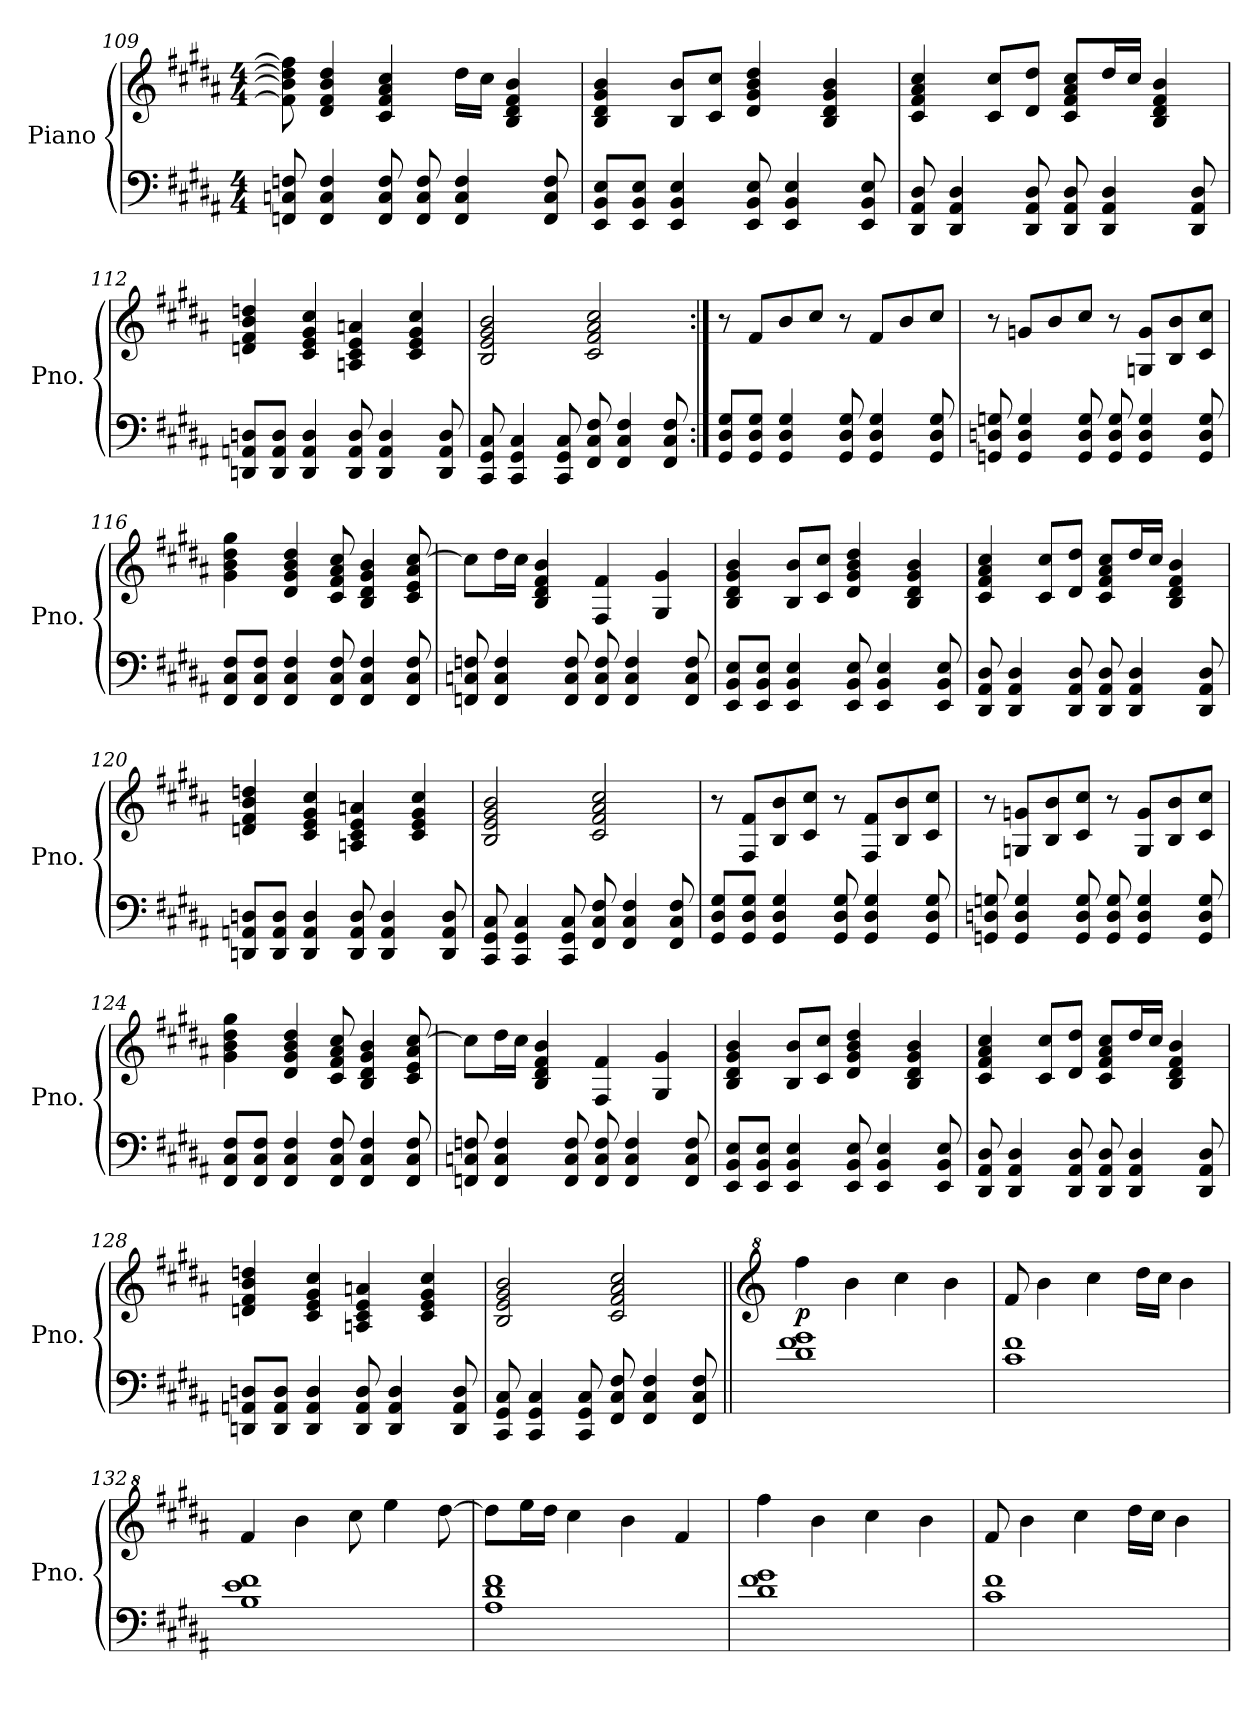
**kern	**kern	**dynam
*part1	*part1	*part1
*staff2	*staff1	*staff1/2
*I"Piano	*	*
*I'Pno.	*	*
!!LO:LB:g=z
*clefF4	*clefG2	*
*k[f#c#g#d#a#]	*k[f#c#g#d#a#]	*
*M4/4	*M4/4	*
=109	=109	=109
8FFn/ 8Cn/ 8Fn/	8f#\] 8b\] 8dd#\] 8ff#\]	.
4FF/ 4C/ 4F/	4d#/ 4f#/ 4b/ 4dd#/	.
8FF/ 8C/ 8F/	4c#/ 4f#/ 4a#/ 4cc#/	.
8FF/ 8C/ 8F/	.	.
4FF/ 4C/ 4F/	16dd#\LL	.
.	16cc#\JJ	.
.	4B/ 4d#/ 4f#/ 4b/	.
8FF/ 8C/ 8F/	.	.
=110	=110	=110
8EE/ 8BB/ 8E/L	4B/ 4d#/ 4g#/ 4b/	.
8EE/ 8BB/ 8E/J	.	.
4EE/ 4BB/ 4E/	8B/ 8b/L	.
.	8c#/ 8cc#/J	.
8EE/ 8BB/ 8E/	4d#/ 4g#/ 4b/ 4dd#/	.
4EE/ 4BB/ 4E/	.	.
.	4B/ 4d#/ 4g#/ 4b/	.
8EE/ 8BB/ 8E/	.	.
=111	=111	=111
8DD#/ 8AA#/ 8D#/	4c#/ 4f#/ 4a#/ 4cc#/	.
4DD#/ 4AA#/ 4D#/	.	.
.	8c#/ 8cc#/L	.
8DD#/ 8AA#/ 8D#/	8d#/ 8dd#/J	.
8DD#/ 8AA#/ 8D#/	8c#/ 8f#/ 8a#/ 8cc#/L	.
4DD#/ 4AA#/ 4D#/	16dd#/L	.
.	16cc#/JJ	.
.	4B/ 4d#/ 4f#/ 4b/	.
8DD#/ 8AA#/ 8D#/	.	.
=112	=112	=112
8DDn/ 8AAn/ 8Dn/L	4dn/ 4f#/ 4b/ 4ddn/	.
8DD/ 8AA/ 8D/J	.	.
4DD/ 4AA/ 4D/	4c#/ 4e/ 4g#/ 4cc#/	.
8DD/ 8AA/ 8D/	4An/ 4c#/ 4e/ 4an/	.
4DD/ 4AA/ 4D/	.	.
.	4c#/ 4e/ 4g#/ 4cc#/	.
8DD/ 8AA/ 8D/	.	.
!!LO:PB:g=z
=113	=113	=113
8CC#/ 8GG#/ 8C#/	2B/ 2e/ 2g#/ 2b/	.
4CC#/ 4GG#/ 4C#/	.	.
8CC#/ 8GG#/ 8C#/	.	.
8FF#/ 8C#/ 8F#/	2c#/ 2f#/ 2a#/ 2cc#/	.
4FF#/ 4C#/ 4F#/	.	.
8FF#/ 8C#/ 8F#/	.	.
=114:|!	=114:|!	=114:|!
8GG#/ 8D#/ 8G#/L	8r	.
8GG#/ 8D#/ 8G#/J	8f#/L	.
4GG#/ 4D#/ 4G#/	8b/	.
.	8cc#/J	.
8GG#/ 8D#/ 8G#/	8r	.
4GG#/ 4D#/ 4G#/	8f#/L	.
.	8b/	.
8GG#/ 8D#/ 8G#/	8cc#/J	.
=115	=115	=115
8GGn/ 8Dn/ 8Gn/	8r	.
4GG/ 4D/ 4G/	8gn/L	.
.	8b/	.
8GG/ 8D/ 8G/	8cc#/J	.
8GG/ 8D/ 8G/	8r	.
4GG/ 4D/ 4G/	8Gn/ 8g/L	.
.	8B/ 8b/	.
8GG/ 8D/ 8G/	8c#/ 8cc#/J	.
=116	=116	=116
8FF#/ 8C#/ 8F#/L	4g#\ 4b\ 4dd#\ 4gg#\	.
8FF#/ 8C#/ 8F#/J	.	.
4FF#/ 4C#/ 4F#/	4d#/ 4g#/ 4b/ 4dd#/	.
8FF#/ 8C#/ 8F#/	8c#/ 8f#/ 8a#/ 8cc#/	.
4FF#/ 4C#/ 4F#/	4B/ 4d#/ 4g#/ 4b/	.
8FF#/ 8C#/ 8F#/	8c#/ 8e/ 8a#/ [8cc#/	.
!!LO:LB:g=z
=117	=117	=117
8FFn/ 8Cn/ 8Fn/	8cc#\L]	.
4FF/ 4C/ 4F/	16dd#\L	.
.	16cc#\JJ	.
.	4B/ 4d#/ 4f#/ 4b/	.
8FF/ 8C/ 8F/	.	.
8FF/ 8C/ 8F/	4F#/ 4f#/	.
4FF/ 4C/ 4F/	.	.
.	4G#/ 4g#/	.
8FF/ 8C/ 8F/	.	.
=118	=118	=118
8EE/ 8BB/ 8E/L	4B/ 4d#/ 4g#/ 4b/	.
8EE/ 8BB/ 8E/J	.	.
4EE/ 4BB/ 4E/	8B/ 8b/L	.
.	8c#/ 8cc#/J	.
8EE/ 8BB/ 8E/	4d#/ 4g#/ 4b/ 4dd#/	.
4EE/ 4BB/ 4E/	.	.
.	4B/ 4d#/ 4g#/ 4b/	.
8EE/ 8BB/ 8E/	.	.
=119	=119	=119
8DD#/ 8AA#/ 8D#/	4c#/ 4f#/ 4a#/ 4cc#/	.
4DD#/ 4AA#/ 4D#/	.	.
.	8c#/ 8cc#/L	.
8DD#/ 8AA#/ 8D#/	8d#/ 8dd#/J	.
8DD#/ 8AA#/ 8D#/	8c#/ 8f#/ 8a#/ 8cc#/L	.
4DD#/ 4AA#/ 4D#/	16dd#/L	.
.	16cc#/JJ	.
.	4B/ 4d#/ 4f#/ 4b/	.
8DD#/ 8AA#/ 8D#/	.	.
=120	=120	=120
8DDn/ 8AAn/ 8Dn/L	4dn/ 4f#/ 4b/ 4ddn/	.
8DD/ 8AA/ 8D/J	.	.
4DD/ 4AA/ 4D/	4c#/ 4e/ 4g#/ 4cc#/	.
8DD/ 8AA/ 8D/	4An/ 4c#/ 4e/ 4an/	.
4DD/ 4AA/ 4D/	.	.
.	4c#/ 4e/ 4g#/ 4cc#/	.
8DD/ 8AA/ 8D/	.	.
!!LO:LB:g=z
=121	=121	=121
8CC#/ 8GG#/ 8C#/	2B/ 2e/ 2g#/ 2b/	.
4CC#/ 4GG#/ 4C#/	.	.
8CC#/ 8GG#/ 8C#/	.	.
8FF#/ 8C#/ 8F#/	2c#/ 2f#/ 2a#/ 2cc#/	.
4FF#/ 4C#/ 4F#/	.	.
8FF#/ 8C#/ 8F#/	.	.
=122	=122	=122
8GG#/ 8D#/ 8G#/L	8r	.
8GG#/ 8D#/ 8G#/J	8F#/ 8f#/L	.
4GG#/ 4D#/ 4G#/	8B/ 8b/	.
.	8c#/ 8cc#/J	.
8GG#/ 8D#/ 8G#/	8r	.
4GG#/ 4D#/ 4G#/	8F#/ 8f#/L	.
.	8B/ 8b/	.
8GG#/ 8D#/ 8G#/	8c#/ 8cc#/J	.
=123	=123	=123
8GGn/ 8Dn/ 8Gn/	8r	.
4GG/ 4D/ 4G/	8Gn/ 8gn/L	.
.	8B/ 8b/	.
8GG/ 8D/ 8G/	8c#/ 8cc#/J	.
8GG/ 8D/ 8G/	8r	.
4GG/ 4D/ 4G/	8G/ 8g/L	.
.	8B/ 8b/	.
8GG/ 8D/ 8G/	8c#/ 8cc#/J	.
=124	=124	=124
8FF#/ 8C#/ 8F#/L	4g#\ 4b\ 4dd#\ 4gg#\	.
8FF#/ 8C#/ 8F#/J	.	.
4FF#/ 4C#/ 4F#/	4d#/ 4g#/ 4b/ 4dd#/	.
8FF#/ 8C#/ 8F#/	8c#/ 8f#/ 8a#/ 8cc#/	.
4FF#/ 4C#/ 4F#/	4B/ 4d#/ 4g#/ 4b/	.
8FF#/ 8C#/ 8F#/	8c#/ 8e/ 8a#/ [8cc#/	.
!!LO:LB:g=z
=125	=125	=125
8FFn/ 8Cn/ 8Fn/	8cc#\L]	.
4FF/ 4C/ 4F/	16dd#\L	.
.	16cc#\JJ	.
.	4B/ 4d#/ 4f#/ 4b/	.
8FF/ 8C/ 8F/	.	.
8FF/ 8C/ 8F/	4F#/ 4f#/	.
4FF/ 4C/ 4F/	.	.
.	4G#/ 4g#/	.
8FF/ 8C/ 8F/	.	.
=126	=126	=126
8EE/ 8BB/ 8E/L	4B/ 4d#/ 4g#/ 4b/	.
8EE/ 8BB/ 8E/J	.	.
4EE/ 4BB/ 4E/	8B/ 8b/L	.
.	8c#/ 8cc#/J	.
8EE/ 8BB/ 8E/	4d#/ 4g#/ 4b/ 4dd#/	.
4EE/ 4BB/ 4E/	.	.
.	4B/ 4d#/ 4g#/ 4b/	.
8EE/ 8BB/ 8E/	.	.
=127	=127	=127
8DD#/ 8AA#/ 8D#/	4c#/ 4f#/ 4a#/ 4cc#/	.
4DD#/ 4AA#/ 4D#/	.	.
.	8c#/ 8cc#/L	.
8DD#/ 8AA#/ 8D#/	8d#/ 8dd#/J	.
8DD#/ 8AA#/ 8D#/	8c#/ 8f#/ 8a#/ 8cc#/L	.
4DD#/ 4AA#/ 4D#/	16dd#/L	.
.	16cc#/JJ	.
.	4B/ 4d#/ 4f#/ 4b/	.
8DD#/ 8AA#/ 8D#/	.	.
=128	=128	=128
8DDn/ 8AAn/ 8Dn/L	4dn/ 4f#/ 4b/ 4ddn/	.
8DD/ 8AA/ 8D/J	.	.
4DD/ 4AA/ 4D/	4c#/ 4e/ 4g#/ 4cc#/	.
8DD/ 8AA/ 8D/	4An/ 4c#/ 4e/ 4an/	.
4DD/ 4AA/ 4D/	.	.
.	4c#/ 4e/ 4g#/ 4cc#/	.
8DD/ 8AA/ 8D/	.	.
!!LO:LB:g=z
=129	=129	=129
8CC#/ 8GG#/ 8C#/	2B/ 2e/ 2g#/ 2b/	.
4CC#/ 4GG#/ 4C#/	.	.
8CC#/ 8GG#/ 8C#/	.	.
8FF#/ 8C#/ 8F#/	2c#/ 2f#/ 2a#/ 2cc#/	.
4FF#/ 4C#/ 4F#/	.	.
8FF#/ 8C#/ 8F#/	.	.
=130||	=130||	=130||
*	*clefG^2	*
!	!	!LO:DY:b
1d# 1f# 1g#	4fff#\	p
.	4bb\	.
.	4ccc#\	.
.	4bb\	.
=131	=131	=131
1c# 1f#	8ff#/	.
.	4bb\	.
.	4ccc#\	.
.	16ddd#\LL	.
.	16ccc#\JJ	.
.	4bb\	.
=132	=132	=132
1B 1e 1f#	4ff#/	.
.	4bb\	.
.	8ccc#\	.
.	4eee\	.
.	[8ddd#\	.
=133	=133	=133
1A# 1d# 1f#	8ddd#\L]	.
.	16eee\L	.
.	16ddd#\JJ	.
.	4ccc#\	.
.	4bb\	.
.	4ff#/	.
=134	=134	=134
1d# 1f# 1g#	4fff#\	.
.	4bb\	.
.	4ccc#\	.
.	4bb\	.
!!LO:PB:g=z
=135	=135	=135
1c# 1f#	8ff#/	.
.	4bb\	.
.	4ccc#\	.
.	16ddd#\LL	.
.	16ccc#\JJ	.
.	4bb\	.
=	=	=
*-	*-	*-
